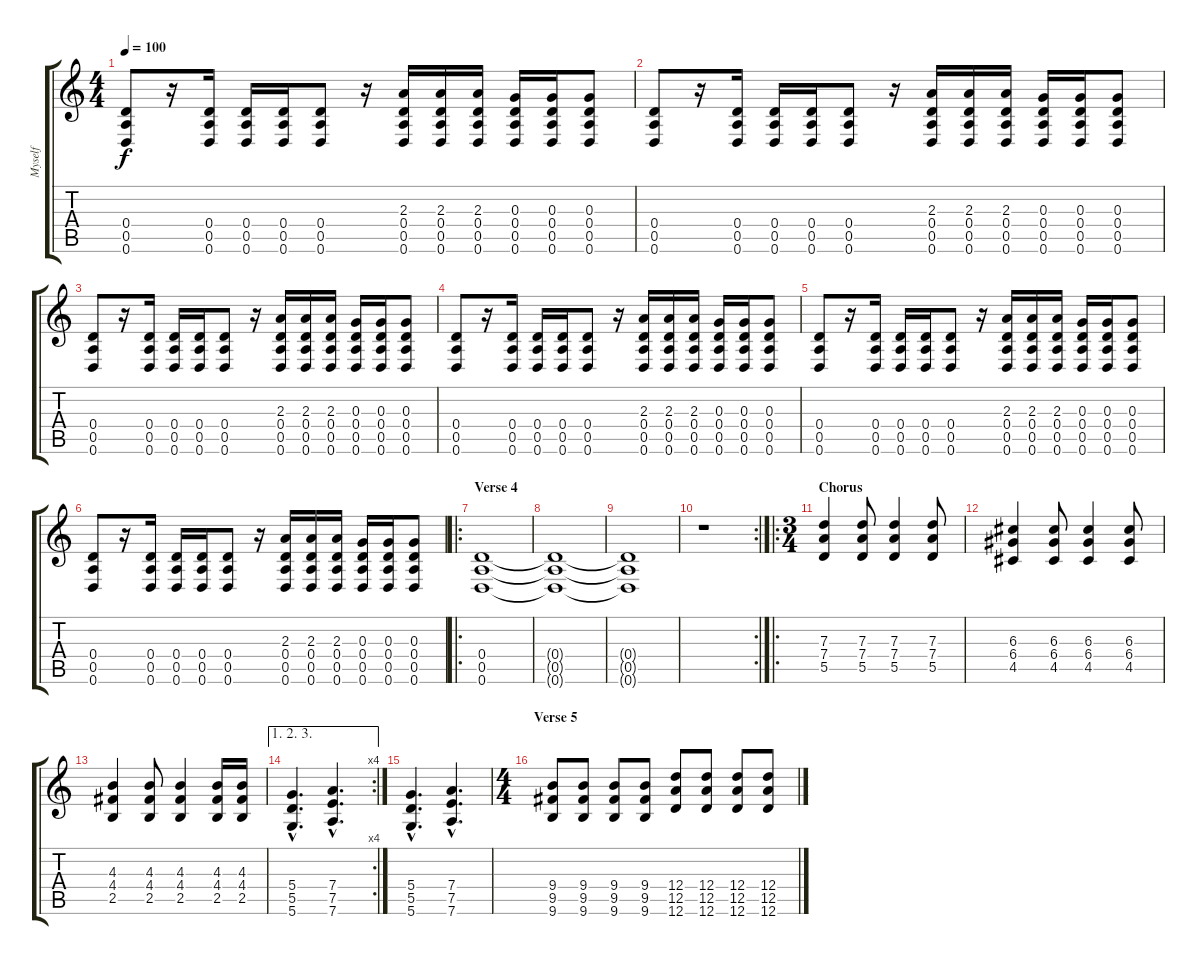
\track ("Myself" "Myself") {instrument distortionguitar}
\staff {score tabs}
\tuning (E4 B3 G3 D3 A2 D2) {hide}
\ts (4 4)
\tempo 100
\clef g2
\ks c
(0.4 0.5 0.6).8{dy f} r.16 (0.4 0.5 0.6).16 (0.4 0.5 0.6).16 (0.4 0.5 0.6).16 (0.4 0.5 0.6).8 r.16 (2.3 0.4 0.5 0.6).16 (2.3 0.4 0.5 0.6).16 (2.3 0.4 0.5 0.6).16 (0.3 0.4 0.5 0.6).16 (0.3 0.4 0.5 0.6).16 (0.3 0.4 0.5 0.6).8 |
(0.4 0.5 0.6).8 r.16 (0.4 0.5 0.6).16 (0.4 0.5 0.6).16 (0.4 0.5 0.6).16 (0.4 0.5 0.6).8 r.16 (2.3 0.4 0.5 0.6).16 (2.3 0.4 0.5 0.6).16 (2.3 0.4 0.5 0.6).16 (0.3 0.4 0.5 0.6).16 (0.3 0.4 0.5 0.6).16 (0.3 0.4 0.5 0.6).8 |
(0.4 0.5 0.6).8 r.16 (0.4 0.5 0.6).16 (0.4 0.5 0.6).16 (0.4 0.5 0.6).16 (0.4 0.5 0.6).8 r.16 (2.3 0.4 0.5 0.6).16 (2.3 0.4 0.5 0.6).16 (2.3 0.4 0.5 0.6).16 (0.3 0.4 0.5 0.6).16 (0.3 0.4 0.5 0.6).16 (0.3 0.4 0.5 0.6).8 |
(0.4 0.5 0.6).8 r.16 (0.4 0.5 0.6).16 (0.4 0.5 0.6).16 (0.4 0.5 0.6).16 (0.4 0.5 0.6).8 r.16 (2.3 0.4 0.5 0.6).16 (2.3 0.4 0.5 0.6).16 (2.3 0.4 0.5 0.6).16 (0.3 0.4 0.5 0.6).16 (0.3 0.4 0.5 0.6).16 (0.3 0.4 0.5 0.6).8 |
(0.4 0.5 0.6).8 r.16 (0.4 0.5 0.6).16 (0.4 0.5 0.6).16 (0.4 0.5 0.6).16 (0.4 0.5 0.6).8 r.16 (2.3 0.4 0.5 0.6).16 (2.3 0.4 0.5 0.6).16 (2.3 0.4 0.5 0.6).16 (0.3 0.4 0.5 0.6).16 (0.3 0.4 0.5 0.6).16 (0.3 0.4 0.5 0.6).8 |
(0.4 0.5 0.6).8 r.16 (0.4 0.5 0.6).16 (0.4 0.5 0.6).16 (0.4 0.5 0.6).16 (0.4 0.5 0.6).8 r.16 (2.3 0.4 0.5 0.6).16 (2.3 0.4 0.5 0.6).16 (2.3 0.4 0.5 0.6).16 (0.3 0.4 0.5 0.6).16 (0.3 0.4 0.5 0.6).16 (0.3 0.4 0.5 0.6).8 |
\ro
\section ("" "Verse 4")
(0.4 0.5 0.6).1 |
(0.4{t} 0.5{t} 0.6{t}).1{volume 0} |
(0.4{t} 0.5{t} 0.6{t}).1 |
\rc 2
r.1 |
\ro
\ts (3 4)
\section ("" "Chorus")
(7.3 7.4 5.5).4{volume 13} (7.3 7.4 5.5).8 (7.3 7.4 5.5).4 (7.3 7.4 5.5).8 |
(6.3 6.4 4.5).4 (6.3 6.4 4.5).8 (6.3 6.4 4.5).4 (6.3 6.4 4.5).8 |
(4.3 4.4 2.5).4 (4.3 4.4 2.5).8 (4.3 4.4 2.5).4 (4.3 4.4 2.5).16 (4.3 4.4 2.5).16 |
\ae (1 2 3)
\rc 4
(5.4{hac} 5.5{hac} 5.6{hac}).4{d} (7.4{hac} 7.5{hac} 7.6{hac}).4{d} |
(5.4{hac} 5.5{hac} 5.6{hac}).4{d} (7.4{hac} 7.5{hac} 7.6{hac}).4{d} |
\ts (4 4)
\section ("" "Verse 5")
(9.4 9.5 9.6).8 (9.4 9.5 9.6).8 (9.4 9.5 9.6).8 (9.4 9.5 9.6).8 (12.4 12.5 12.6).8 (12.4 12.5 12.6).8 (12.4 12.5 12.6).8 (12.4 12.5 12.6).8
